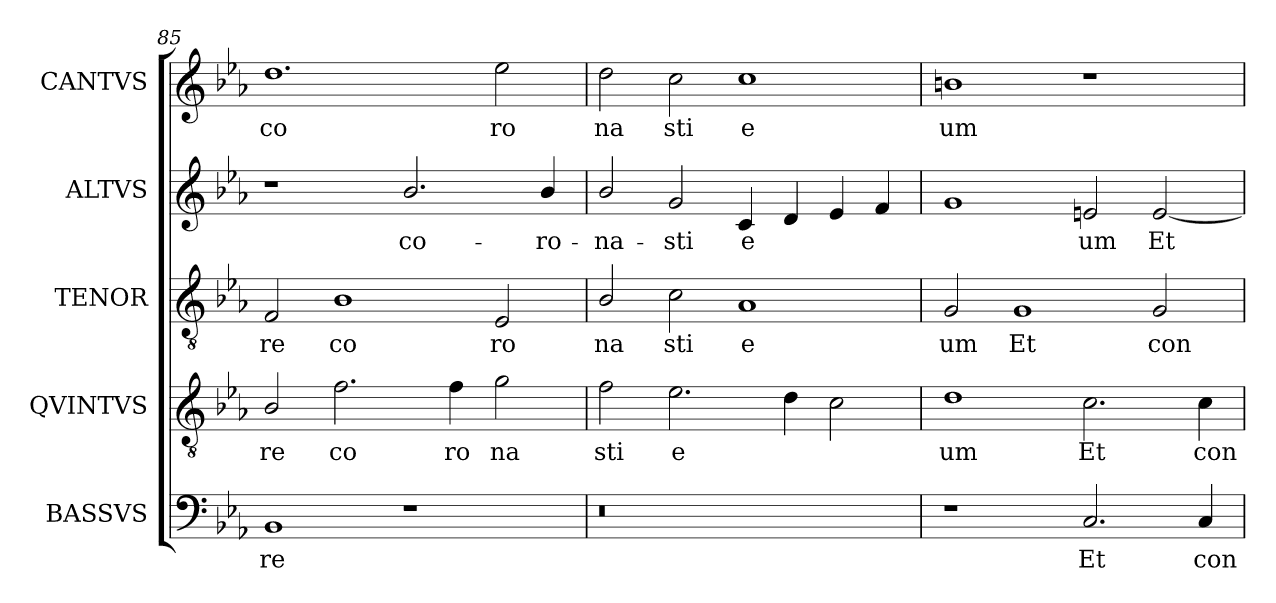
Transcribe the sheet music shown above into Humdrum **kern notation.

**kern	**text	**kern	**text	**kern	**text	**kern	**text	**kern	**text
*part5	*part5	*part4	*part4	*part3	*part3	*part2	*part2	*part1	*part1
*staff5	*staff5	*staff4	*staff4	*staff3	*staff3	*staff2	*staff2	*staff1	*staff1
*I"BASSVS	*	*I"QVINTVS	*	*I"TENOR	*	*I"ALTVS	*	*I"CANTVS	*
!!LO:PB:g=z
*clefF4	*	*clefGv2	*	*clefGv2	*	*clefG2	*	*clefG2	*
*k[b-e-a-]	*	*k[b-e-a-]	*	*k[b-e-a-]	*	*k[b-e-a-]	*	*k[b-e-a-]	*
*E-:	*	*E-:	*	*E-:	*	*E-:	*	*E-:	*
=85	=85	=85	=85	=85	=85	=85	=85	=85	=85
!	!LO:LY:b:cj	!	!LO:LY:b:cj	!	!LO:LY:b:cj	!	!	!	!LO:LY:b:cj
1BB-	-re	2B-/	-re	2F/	-re	1r	.	1.dd	co
!	!	!	!LO:LY:b:cj	!	!LO:LY:b:cj	!	!	!	!
.	.	2.f\	co	1B-	co	.	.	.	.
!	!	!	!	!	!	!	!LO:LY:b:cj	!	!
1r	.	.	.	.	.	2.b-/	co-	.	.
!	!	!	!LO:LY:b:cj	!	!	!	!	!	!
.	.	4f\	ro	.	.	.	.	.	.
!	!	!	!LO:LY:b:cj	!	!LO:LY:b:cj	!	!	!	!LO:LY:b:cj
.	.	2g\	na	2E-/	ro	.	.	2ee-\	ro
!	!	!	!	!	!	!	!LO:LY:b:cj	!	!
.	.	.	.	.	.	4b-/	-ro-	.	.
=86	=86	=86	=86	=86	=86	=86	=86	=86	=86
!	!	!	!LO:LY:b:cj	!	!LO:LY:b:cj	!	!LO:LY:b:cj	!	!LO:LY:b:cj
0r	.	2f\	sti	2B-/	na	2b-/	-na-	2dd\	na
!	!	!	!LO:LY:b:cj	!	!LO:LY:b:cj	!	!LO:LY:b:cj	!	!LO:LY:b:cj
.	.	2.e-\	e	2c\	sti	2g/	-sti	2cc\	sti
!	!	!	!	!	!LO:LY:b:cj	!	!LO:LY:b:cj	!	!LO:LY:b:cj
.	.	.	.	1A-	e	4c/	e-	1cc	e
!	!	!	!LO:LY:b:cj	!	!	!	!LO:LY:b:cj	!	!
.	.	4d\	.	.	.	4d/	--	.	.
!	!	!	!LO:LY:b:cj	!	!	!	!LO:LY:b:cj	!	!
.	.	2c\	.	.	.	4e-/	--	.	.
!	!	!	!	!	!	!	!LO:LY:b:cj	!	!
.	.	.	.	.	.	4f/	--	.	.
=87	=87	=87	=87	=87	=87	=87	=87	=87	=87
!	!	!	!LO:LY:b:cj	!	!LO:LY:b:cj	!	!LO:LY:b:cj	!	!LO:LY:b:cj
1r	.	1d	um	2G/	um	1g	--	1bn	um
!	!	!	!	!	!LO:LY:b:cj	!	!	!	!
.	.	.	.	1G	Et	.	.	.	.
!	!LO:LY:b:cj	!	!LO:LY:b:cj	!	!	!	!LO:LY:b:cj	!	!
2.C/	Et	2.c\	Et	.	.	2en/	-um	1r	.
!	!	!	!	!	!LO:LY:b:cj	!	!LO:LY:b:cj	!	!
.	.	.	.	2G/	con	[<2e/	Et	.	.
!	!LO:LY:b:cj	!	!LO:LY:b:cj	!	!	!	!	!	!
4C/	con	4c\	con	.	.	.	.	.	.
=	=	=	=	=	=	=	=	=	=
*-	*-	*-	*-	*-	*-	*-	*-	*-	*-
